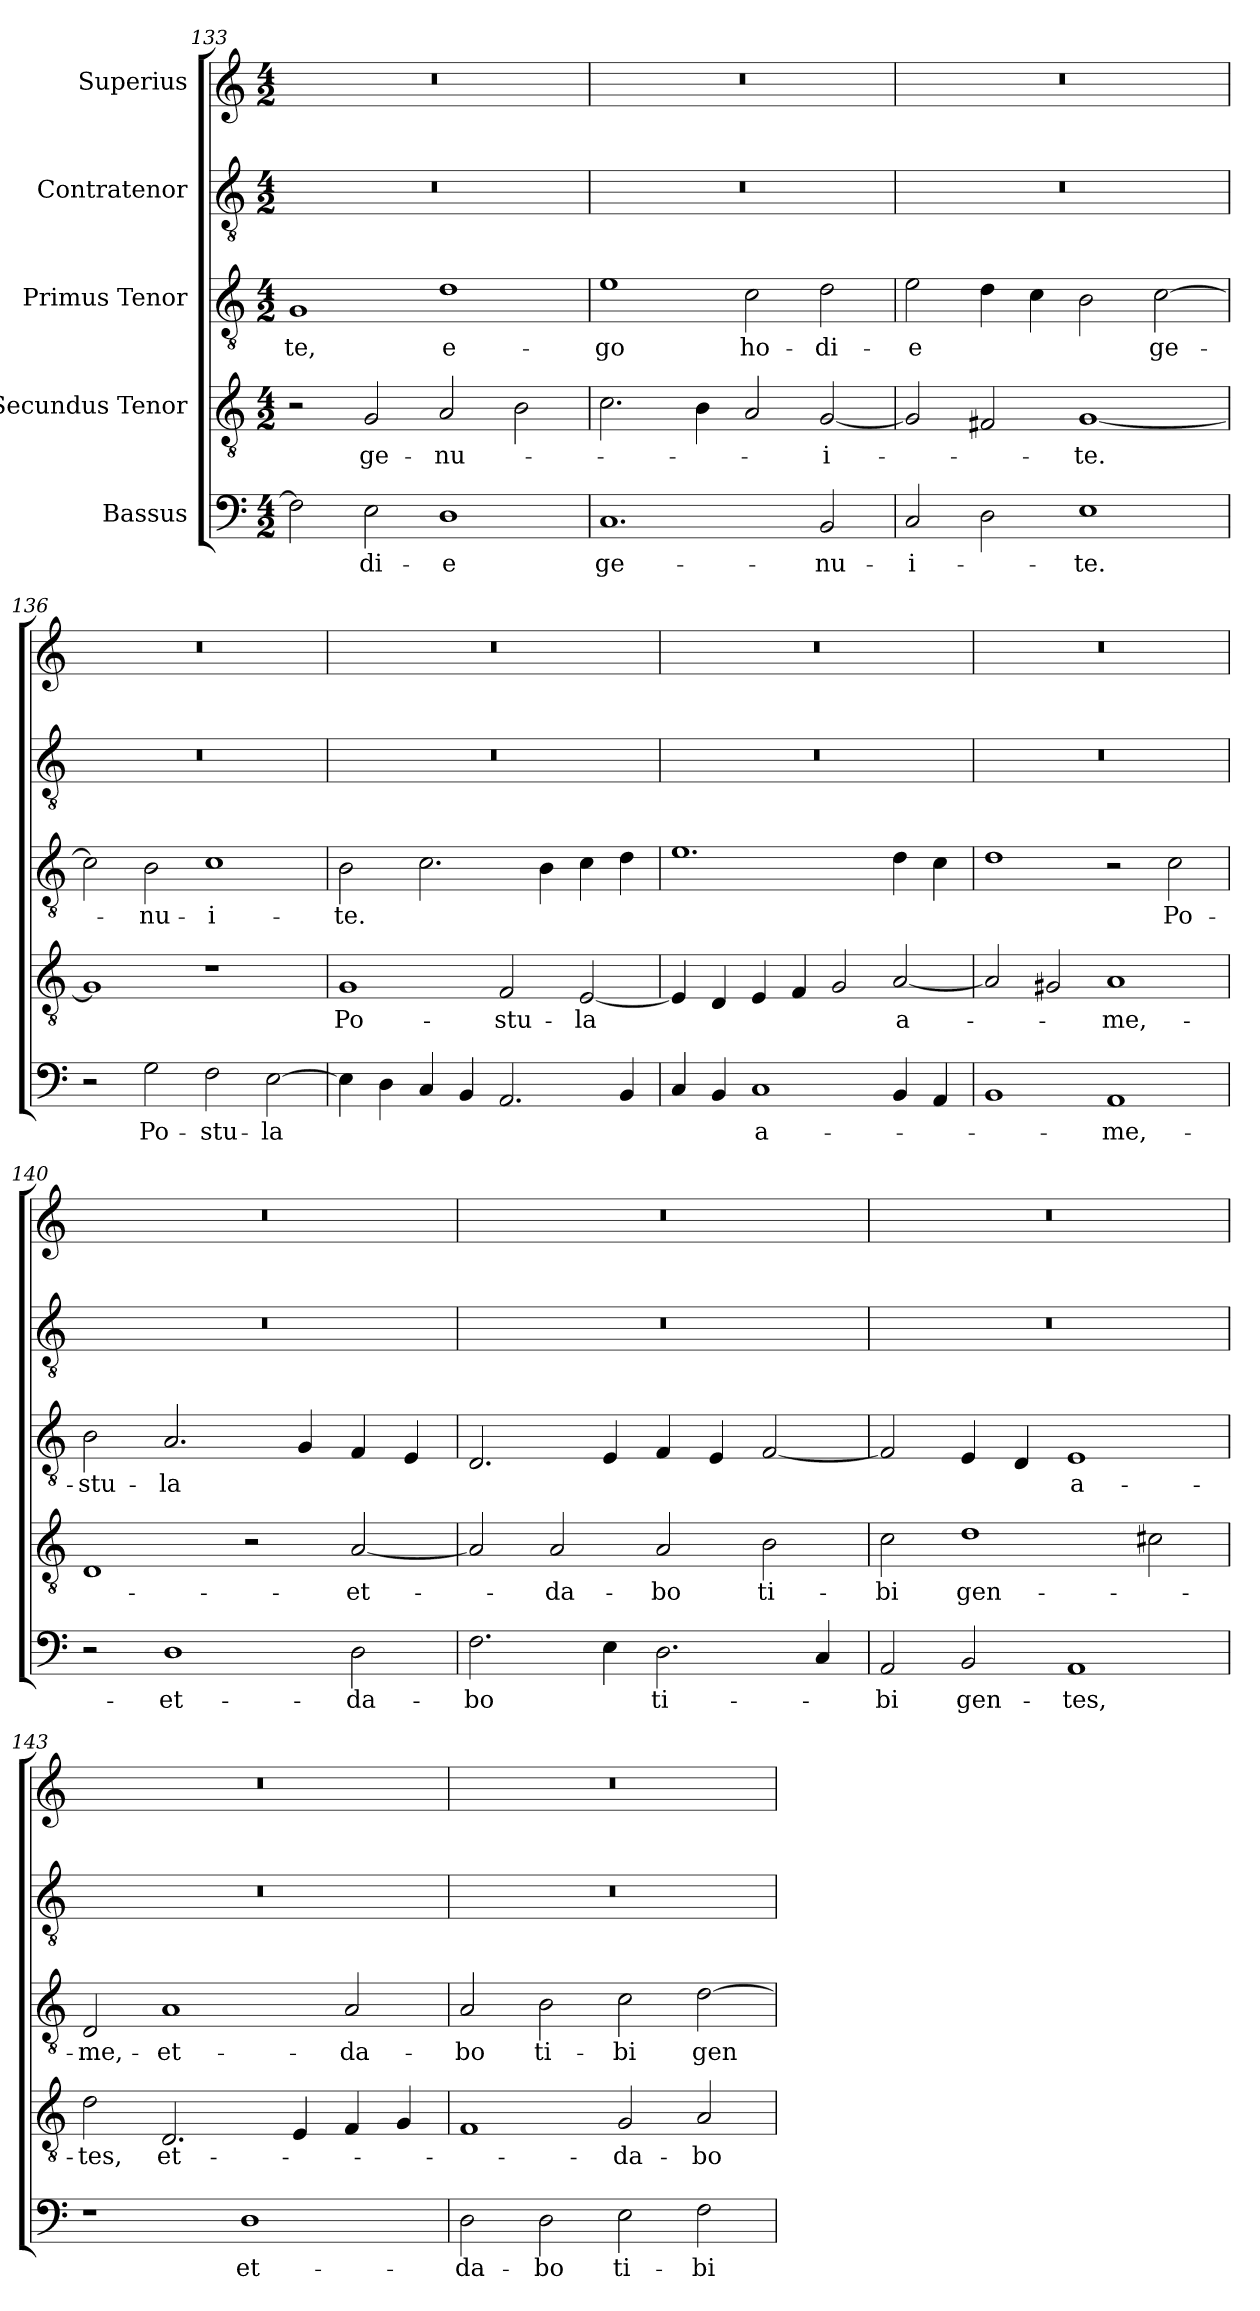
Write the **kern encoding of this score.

**kern	**text	**kern	**text	**kern	**text	**kern	**kern
*part5	*part5	*part4	*part4	*part3	*part3	*part2	*part1
*staff5	*staff5	*staff4	*staff4	*staff3	*staff3	*staff2	*staff1
*I"Bassus	*	*I"Secundus Tenor	*	*I"Primus Tenor	*	*I"Contratenor	*I"Superius
*clefF4	*	*clefGv2	*	*clefGv2	*	*clefGv2	*clefG2
*k[]	*	*k[]	*	*k[]	*	*k[]	*k[]
*M4/2	*	*M4/2	*	*M4/2	*	*M4/2	*M4/2
=133	=133	=133	=133	=133	=133	=133	=133
2F\]	.	2r	.	1G/	-te,	0r	0r
2E\	-di-	2G/	ge-	.	.	.	.
1D\	-e	2A/	-nu-	1d\	e-	.	.
.	.	2B\	.	.	.	.	.
=134	=134	=134	=134	=134	=134	=134	=134
1.C/	ge-	2.c\	.	1e\	-go	0r	0r
.	.	4B\	.	.	.	.	.
.	.	2A/	.	2c\	ho-	.	.
2BB/	-nu-	[2G/	-i-	2d\	-di-	.	.
=135	=135	=135	=135	=135	=135	=135	=135
2C/	-i-	2G/]	.	2e\	-e	0r	0r
2D\	.	2F#X/	.	4d\	.	.	.
.	.	.	.	4c\	.	.	.
1E\	-te.	[1G/	-te.	2B\	.	.	.
.	.	.	.	[2c\	ge-	.	.
=136	=136	=136	=136	=136	=136	=136	=136
2r	.	1G/]	.	2c\]	.	0r	0r
2G\	Po-	.	.	2B\	-nu-	.	.
2F\	-stu-	1r	.	1c\	-i-	.	.
[2E\	-la	.	.	.	.	.	.
=137	=137	=137	=137	=137	=137	=137	=137
4E\]	.	1G/	Po-	2B\	-te.	0r	0r
4D\	.	.	.	.	.	.	.
4C/	.	.	.	2.c\	.	.	.
4BB/	.	.	.	.	.	.	.
2.AA/	.	2F/	-stu-	.	.	.	.
.	.	.	.	4B\	.	.	.
.	.	[2E/	-la	4c\	.	.	.
4BB/	.	.	.	4d\	.	.	.
=138	=138	=138	=138	=138	=138	=138	=138
4C/	.	4E/]	.	1.e\	.	0r	0r
4BB/	.	4D/	.	.	.	.	.
1C/	a-	4E/	.	.	.	.	.
.	.	4F/	.	.	.	.	.
.	.	2G/	.	.	.	.	.
4BB/	.	[2A/	a-	4d\	.	.	.
4AA/	.	.	.	4c\	.	.	.
=139	=139	=139	=139	=139	=139	=139	=139
1BB/	.	2A/]	.	1d\	.	0r	0r
.	.	2G#X/	.	.	.	.	.
1AA/	me,-	1A/	me,-	2r	.	.	.
.	.	.	.	2c\	Po-	.	.
=140	=140	=140	=140	=140	=140	=140	=140
2r	.	1D/	.	2B\	-stu-	0r	0r
1D\	et-	.	.	2.A/	-la	.	.
.	.	2r	.	.	.	.	.
.	.	.	.	4G/	.	.	.
2D\	da-	[2A/	et-	4F/	.	.	.
.	.	.	.	4E/	.	.	.
=141	=141	=141	=141	=141	=141	=141	=141
2.F\	-bo	2A/]	.	2.D/	.	0r	0r
.	.	2A/	da-	.	.	.	.
4E\	.	.	.	4E/	.	.	.
2.D\	ti-	2A/	-bo	4F/	.	.	.
.	.	.	.	4E/	.	.	.
.	.	2B\	ti-	[2F/	.	.	.
4C/	.	.	.	.	.	.	.
=142	=142	=142	=142	=142	=142	=142	=142
2AA/	-bi	2c\	-bi	2F/]	.	0r	0r
2BB/	gen-	1d\	gen-	4E/	.	.	.
.	.	.	.	4D/	.	.	.
1AA/	-tes,	.	.	1E/	a-	.	.
.	.	2c#X\	.	.	.	.	.
=143	=143	=143	=143	=143	=143	=143	=143
1r	.	2d\	-tes,	2D/	me,-	0r	0r
.	.	2.D/	et-	1A/	et-	.	.
1D\	et-	.	.	.	.	.	.
.	.	4E/	.	.	.	.	.
.	.	4F/	.	2A/	da-	.	.
.	.	4G/	.	.	.	.	.
=144	=144	=144	=144	=144	=144	=144	=144
2D\	da-	1F/	.	2A/	-bo	0r	0r
2D\	-bo	.	.	2B\	ti-	.	.
2E\	ti-	2G/	da-	2c\	-bi	.	.
2F\	-bi	2A/	-bo	[2d\	gen-	.	.
=	=	=	=	=	=	=	=
*-	*-	*-	*-	*-	*-	*-	*-
